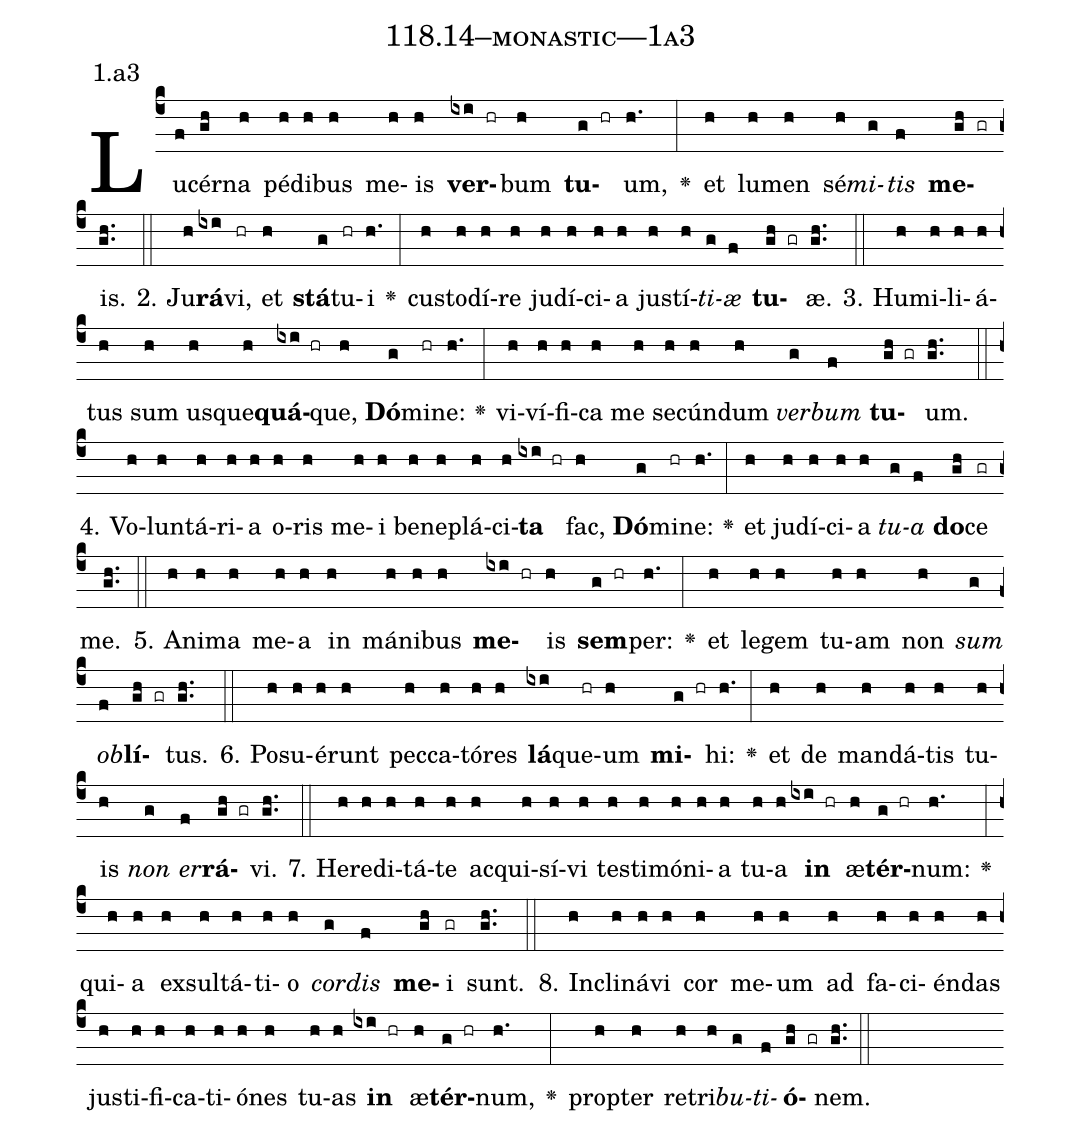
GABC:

name: 118.14--monastic---1a3;
annotation: 1.a3;
%%
(c4)Lu(f)cér(gh)na(h) pé(h)di(h)bus(h) me(h)is(h) <b>ver</b>(ixi hr)bum(h) <b>tu</b>(g hr)um,(h.) <v>\greheightstar</v>(:) et(h) lu(h)men(h) sé(h)<i>mi</i>(g)<i>tis</i>(f) <b>me</b>(gh gr)is.(gh..) (::)
2. Ju(h)<b>rá</b>(ixi)vi,(hr) et(h) <b>stá</b>(g)tu(hr)i(h.) <v>\greheightstar</v>(:) cus(h)to(h)dí(h)re(h) ju(h)dí(h)ci(h)a(h) jus(h)tí(h)<i>ti</i>(g)<i>æ</i>(f) <b>tu</b>(gh gr)æ.(gh..) (::)
3. Hu(h)mi(h)li(h)á(h)tus(h) sum(h) us(h)que(h)<b>quá</b>(ixi hr)que,(h) <b>Dó</b>(g)mi(hr)ne:(h.) <v>\greheightstar</v>(:) vi(h)ví(h)fi(h)ca(h) me(h) se(h)cún(h)dum(h) <i>ver</i>(g)<i>bum</i>(f) <b>tu</b>(gh gr)um.(gh..) (::)
4. Vo(h)lun(h)tá(h)ri(h)a(h) o(h)ris(h) me(h)i(h) be(h)ne(h)plá(h)ci(h)<b>ta</b>(ixi hr) fac,(h) <b>Dó</b>(g)mi(hr)ne:(h.) <v>\greheightstar</v>(:) et(h) ju(h)dí(h)ci(h)a(h) <i>tu</i>(g)<i>a</i>(f) <b>do</b>(gh)ce(gr) me.(gh..) (::)
5. A(h)ni(h)ma(h) me(h)a(h) in(h) má(h)ni(h)bus(h) <b>me</b>(ixi hr)is(h) <b>sem</b>(g hr)per:(h.) <v>\greheightstar</v>(:) et(h) le(h)gem(h) tu(h)am(h) non(h) <i>sum</i>(g) <i>ob</i>(f)<b>lí</b>(gh gr)tus.(gh..) (::)
6. Po(h)su(h)é(h)runt(h) pec(h)ca(h)tó(h)res(h) <b>lá</b>(ixi)que(hr)um(h) <b>mi</b>(g hr)hi:(h.) <v>\greheightstar</v>(:) et(h) de(h) man(h)dá(h)tis(h) tu(h)is(h) <i>non</i>(g) <i>er</i>(f)<b>rá</b>(gh gr)vi.(gh..) (::)
7. He(h)re(h)di(h)tá(h)te(h) ac(h)qui(h)sí(h)vi(h) tes(h)ti(h)mó(h)ni(h)a(h) tu(h)a(h) <b>in</b>(ixi hr) æ(h)<b>tér</b>(g hr)num:(h.) <v>\greheightstar</v>(:) qui(h)a(h) ex(h)sul(h)tá(h)ti(h)o(h) <i>cor</i>(g)<i>dis</i>(f) <b>me</b>(gh)i(gr) sunt.(gh..) (::)
8. In(h)cli(h)ná(h)vi(h) cor(h) me(h)um(h) ad(h) fa(h)ci(h)én(h)das(h) jus(h)ti(h)fi(h)ca(h)ti(h)ó(h)nes(h) tu(h)as(h) <b>in</b>(ixi hr) æ(h)<b>tér</b>(g hr)num,(h.) <v>\greheightstar</v>(:) prop(h)ter(h) re(h)tri(h)<i>bu</i>(g)<i>ti</i>(f)<b>ó</b>(gh gr)nem.(gh..) (::)
